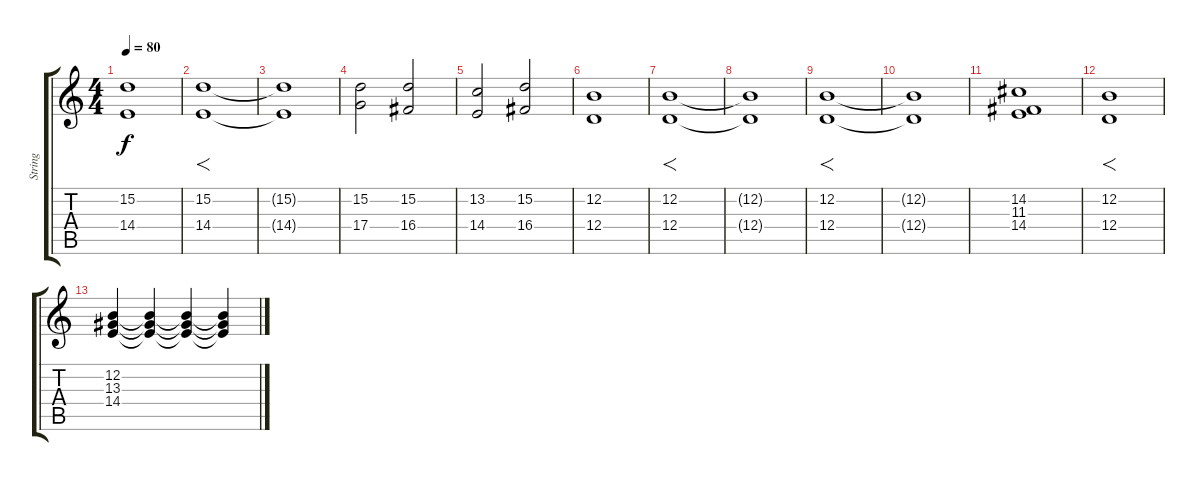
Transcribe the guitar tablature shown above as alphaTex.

\track ("String" "String") {instrument synthstrings2}
\staff {score tabs}
\tuning (E4 B3 G3 D3 A2 E2) {hide}
\ts (4 4)
\tempo 80
\clef g2
\ks c
(15.2 14.4).1{dy f} |
(15.2 14.4).1{f} |
(15.2{t} 14.4{t}).1 |
(15.2 17.4).2 (15.2 16.4).2 |
(13.2 14.4).2 (15.2 16.4).2 |
(12.2 12.4).1 |
(12.2 12.4).1{f} |
(12.2{t} 12.4{t}).1 |
(12.2 12.4).1{f} |
(12.2{t} 12.4{t}).1 |
(14.2 11.3 14.4).1 |
(12.2 12.4).1{f} |
(12.2 13.3 14.4).4 (12.2{t} 13.3{t} 14.4{t}).4{volume 6} (12.2{t} 13.3{t} 14.4{t}).4{volume 5} (12.2{t} 13.3{t} 14.4{t}).4{volume 3}
